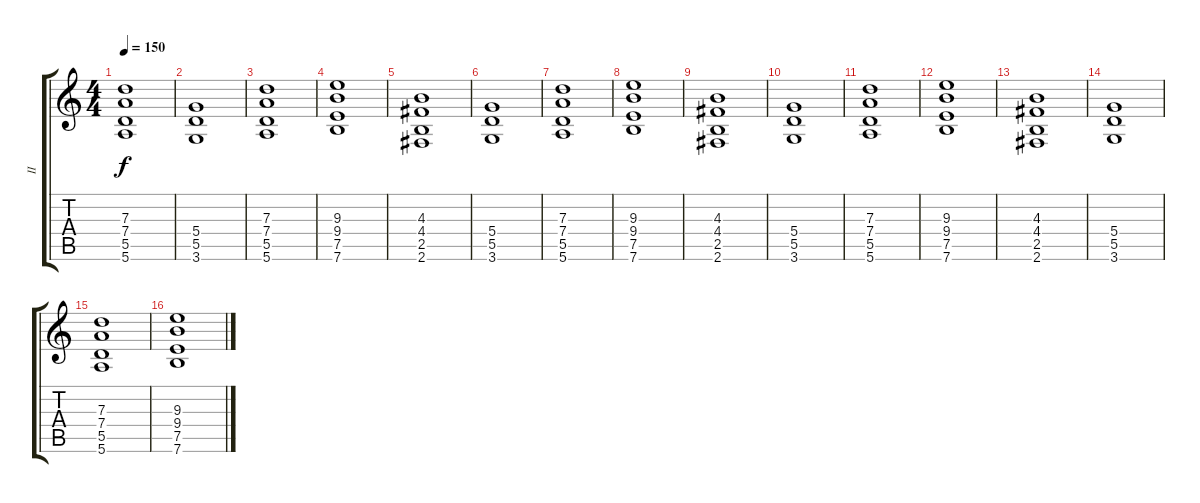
\track ("II" "II") {instrument distortionguitar}
\staff {score tabs}
\tuning (E4 B3 G3 D3 A2 E2) {hide}
\ts (4 4)
\tempo 150
\clef g2
\ks c
(7.3 7.4 5.5 5.6).1{dy f} |
(5.4 5.5 3.6).1 |
(7.3 7.4 5.5 5.6).1 |
(9.3 9.4 7.5 7.6).1 |
(4.3 4.4 2.5 2.6).1 |
(5.4 5.5 3.6).1 |
(7.3 7.4 5.5 5.6).1 |
(9.3 9.4 7.5 7.6).1 |
(4.3 4.4 2.5 2.6).1 |
(5.4 5.5 3.6).1 |
(7.3 7.4 5.5 5.6).1 |
(9.3 9.4 7.5 7.6).1 |
(4.3 4.4 2.5 2.6).1 |
(5.4 5.5 3.6).1 |
(7.3 7.4 5.5 5.6).1 |
(9.3 9.4 7.5 7.6).1
